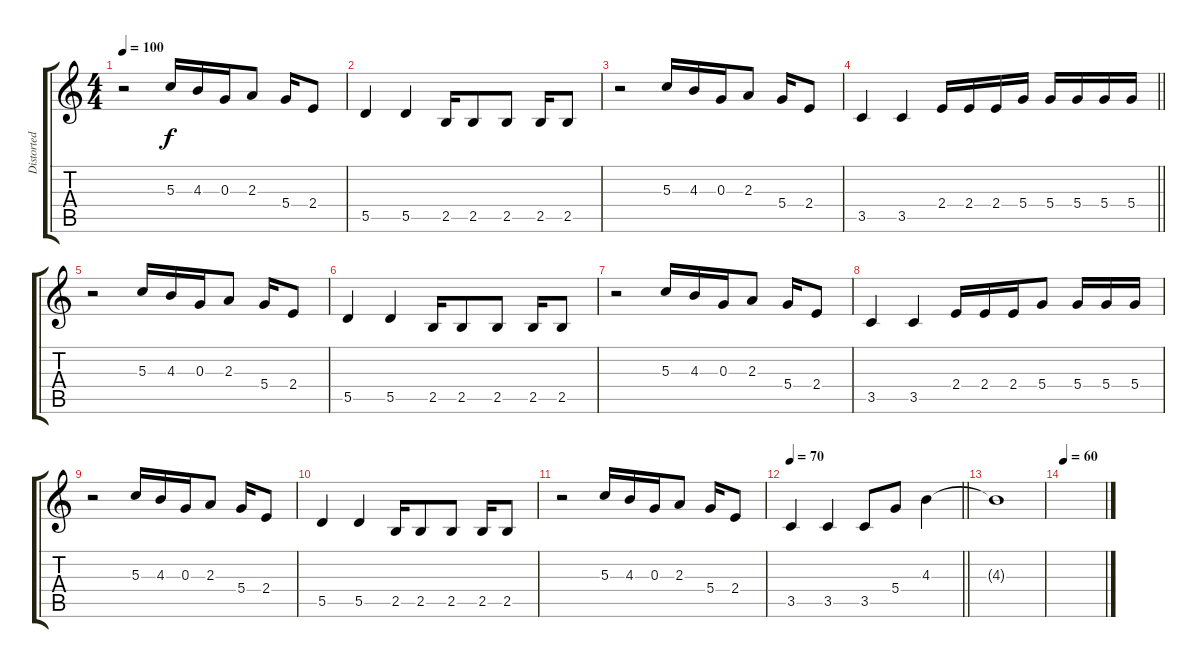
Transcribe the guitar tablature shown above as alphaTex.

\track ("Distorted Lead" "Distorted ") {instrument distortionguitar}
\staff {score tabs}
\tuning (E4 B3 G3 D3 A2 E2) {hide}
\ts (4 4)
\tempo 100
\clef g2
\ks c
r.2{dy f} 5.3.16 4.3.16 0.3.16 2.3.8 5.4.16 2.4.8 |
5.5.4 5.5.4 2.5.16 2.5.8 2.5.8 2.5.16 2.5.8 |
r.2 5.3.16 4.3.16 0.3.16 2.3.8 5.4.16 2.4.8 |
\barLineRight lightlight
3.5.4 3.5.4 2.4.16 2.4.16 2.4.16 5.4.16 5.4.16 5.4.16 5.4.16 5.4.16 |
r.2 5.3.16 4.3.16 0.3.16 2.3.8 5.4.16 2.4.8 |
5.5.4 5.5.4 2.5.16 2.5.8 2.5.8 2.5.16 2.5.8 |
r.2 5.3.16 4.3.16 0.3.16 2.3.8 5.4.16 2.4.8 |
3.5.4 3.5.4 2.4.16 2.4.16 2.4.16 5.4.8 5.4.16 5.4.16 5.4.16 |
r.2 5.3.16 4.3.16 0.3.16 2.3.8 5.4.16 2.4.8 |
5.5.4 5.5.4 2.5.16 2.5.8 2.5.8 2.5.16 2.5.8 |
r.2 5.3.16 4.3.16 0.3.16 2.3.8 5.4.16 2.4.8 |
\tempo 70
\barLineRight lightlight
3.5.4 3.5.4 3.5.8 5.4.8 4.3.4 |
4.3{t}.1 |
\tempo 60
